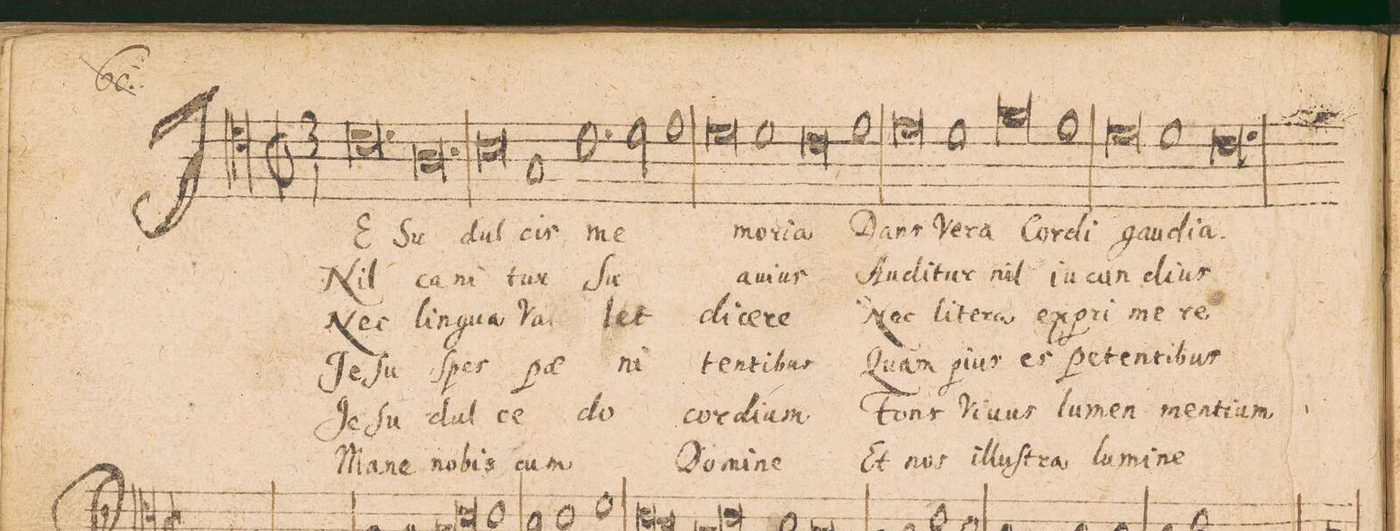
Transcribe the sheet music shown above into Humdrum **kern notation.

**kern	**text	**text	**text	**text	**text	**text
*I"[TENOR.]	*	*	*	*	*	*
*clefC4	*	*	*	*	*	*
*k[]	*	*	*	*	*	*
*met(O|)	*	*	*	*	*	*
*M3/1	*	*	*	*	*	*
0.c	JE-	Nil	Nec	Je-	Je-	Ma-
=2-	=2-	=2-	=2-	=2-	=2-	=2-
0.A	-Su	ca-	lin-	-ſu	-ſu	-ne
=3-	=3-	=3-	=3-	=3-	=3-	=3-
0B	dul-	-ni-	-gua	ſpes	dul-	no-
1G	-cis	-tur	Va-	pae-	-ce-	-bis-
=4-	=4-	=4-	=4-	=4-	=4-	=4-
1.c	me-	ſu-	-let	-ni-	-do	-cum
*2\right	*	*	*	*	*	*
2d\	.	.	.	.	.	.
1e	.	.	.	.	.	.
=5-	=5-	=5-	=5-	=5-	=5-	=5-
0d	-mo-	-a-	di-	-ten-	cor-	Do-
1d	-ri-	-ui-	-ce-	-ti-	-di-	-mi-
=6-	=6-	=6-	=6-	=6-	=6-	=6-
0c	-a	-us	-re	-bus	-um	-ne
1e	Dans	Au-	Nec	Quam	Fons	Et
=7-	=7-	=7-	=7-	=7-	=7-	=7-
0e	Ve-	-di-	li-	pi-	Vi-	nos
1d	-ra	-tur	-te-	-us	-uus	il-
=8-	=8-	=8-	=8-	=8-	=8-	=8-
0f	Cor-	nil	-ra	es	lu-	-lu-
1e	-di	iu-	ex-	pe-	-men	-ſtra
=9-	=9-	=9-	=9-	=9-	=9-	=9-
0d	gau-	-cun-	-pri-	-ten-	men-	lu-
1d	-di-	-di-	-me-	-ti-	-ti-	-mi-
=10-	=10-	=10-	=10-	=10-	=10-	=10-
0.c	-a.	-us	-re	-bus	-um.	-ne
=11-	=11-	=11-	=11-	=11-	=11-	=11-
*-	*-	*-	*-	*-	*-	*-
